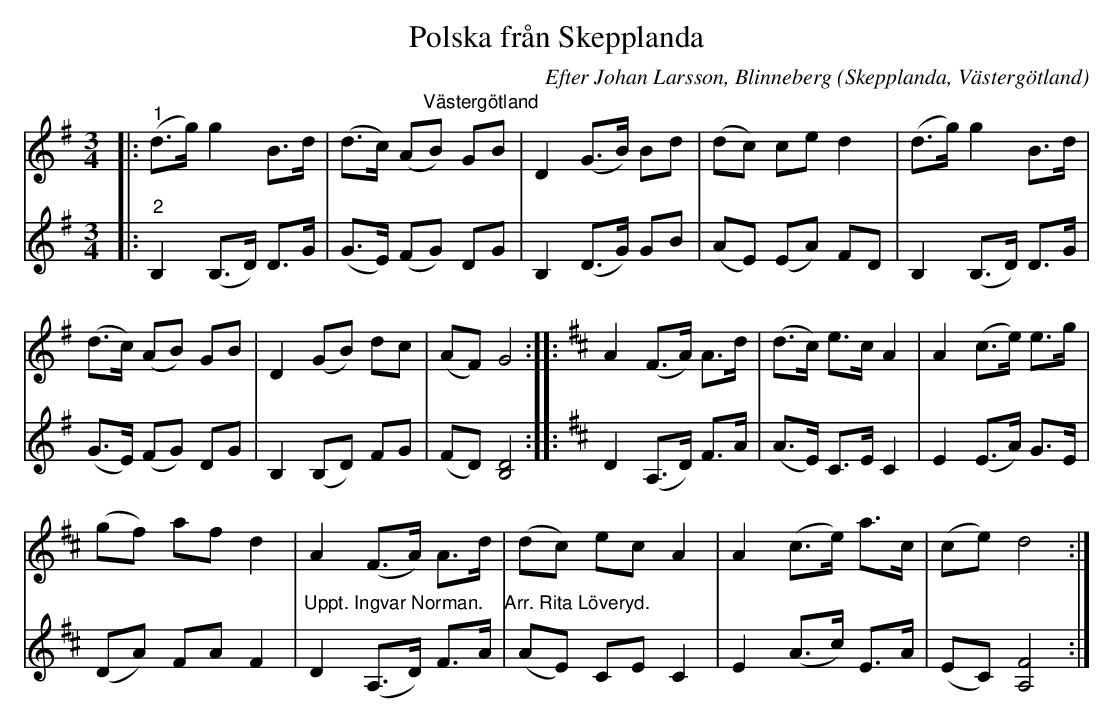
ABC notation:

X:1
T:Polska från Skepplanda
C:Efter Johan Larsson, Blinneberg
O:Skepplanda, Västergötland
L:1/8
M:3/4
K:G
V:1
|:"^1" (d>g) g2 B>d | (d>c) (A"^Västergötland"B) GB | D2 (G>B) Bd | (dc) ce d2 | (d>g) g2 B>d |
(d>c) (AB) GB | D2 (GB) dc | (AF) G4 ::[K:D] A2 (F>A) A>d | (d>c) e>c A2 | A2 (c>e) e>g |
(gf) af d2 | A2 (F>A) A>d | (dc) ec A2 | A2 (c>e) a>c | (ce) d4 :|
V:2
|:"^2" B,2 (B,>D) D>G | (G>E) (FG) DG | B,2 (D>G) GB | (AE) (EA) FD | B,2 (B,>D) D>G |
(G>E) (FG) DG | B,2 (B,D) FG | (FD) [B,D]4 ::[K:D] D2 (A,>D) F>A | (A>E) C>E C2 | E2 (E>A) G>E |
(DA) FA F2 |"^Uppt. Ingvar Norman.    Arr. Rita Löveryd." D2 (A,>D) F>A | (AE) CE C2 |
E2 (A>c) E>A | (EC) [A,F]4 :|
